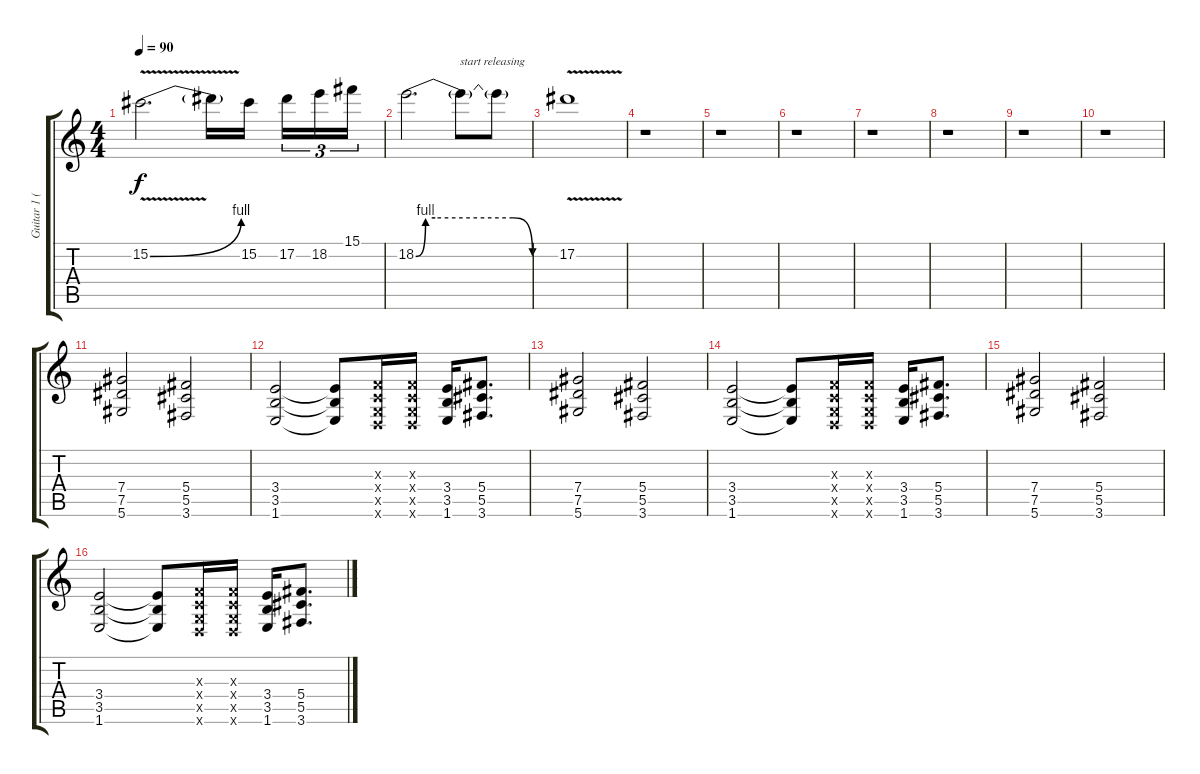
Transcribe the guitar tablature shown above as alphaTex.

\track ("Guitar 1 (Slash)" "Guitar 1 (") {instrument overdrivenguitar}
\staff {score tabs}
\tuning (Eb4 Bb3 Gb3 Db3 Ab2 Eb2) {hide}
\ts (4 4)
\tempo 90
\clef g2
\ks c
15.2{be (bend 0 0 60 4) v}.2{d dy f} 15.2{t}.16 15.2.16 17.2.16{tu (3 2)} 18.2.16{tu (3 2)} 15.1.16{tu (3 2)} |
18.2{be (custom 0 0 5 4 10 4 50 4 60 0)}.2{d} 18.2{t}.8{txt "start releasing"} 18.2{t}.8 |
17.2{v}.1 |
r.1 |
r.1 |
r.1 |
r.1 |
r.1 |
r.1 |
r.1 |
(7.4 7.5 5.6).2 (5.4 5.5 3.6).2 |
(3.4 3.5 1.6).2 (3.4{t} 3.5{t} 1.6{t}).8 (-1.3{x} -1.4{x} -1.5{x} -1.6{x}).16 (-1.3{x} -1.4{x} -1.5{x} -1.6{x}).16 (3.4 3.5 1.6).16 (5.4 5.5 3.6).8{d} |
(7.4 7.5 5.6).2 (5.4 5.5 3.6).2 |
(3.4 3.5 1.6).2 (3.4{t} 3.5{t} 1.6{t}).8 (-1.3{x} -1.4{x} -1.5{x} -1.6{x}).16 (-1.3{x} -1.4{x} -1.5{x} -1.6{x}).16 (3.4 3.5 1.6).16 (5.4 5.5 3.6).8{d} |
(7.4 7.5 5.6).2 (5.4 5.5 3.6).2 |
(3.4 3.5 1.6).2 (3.4{t} 3.5{t} 1.6{t}).8 (-1.3{x} -1.4{x} -1.5{x} -1.6{x}).16 (-1.3{x} -1.4{x} -1.5{x} -1.6{x}).16 (3.4 3.5 1.6).16 (5.4 5.5 3.6).8{d}
